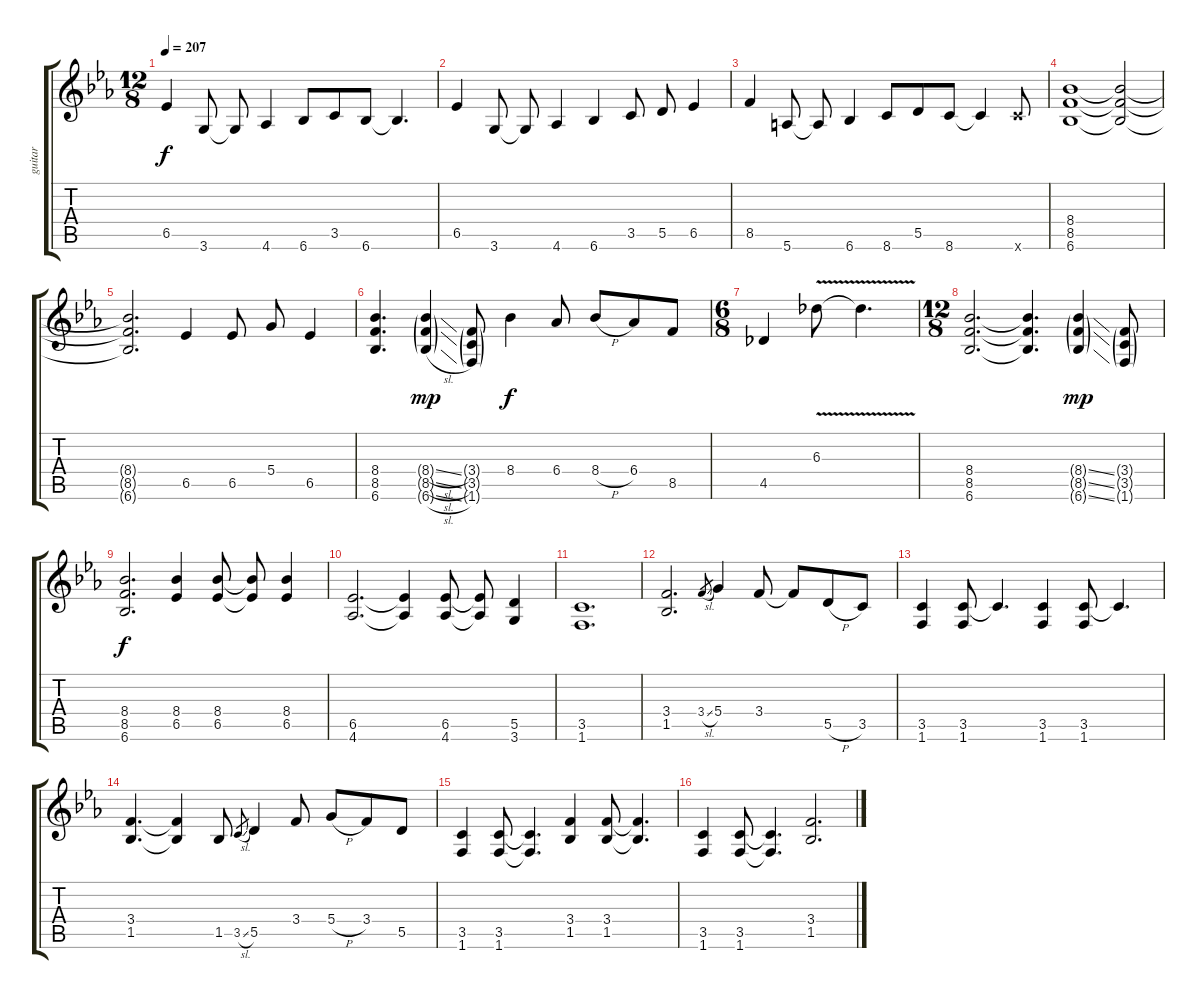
\track ("guitar" "guitar") {instrument acousticguitarsteel}
\staff {score tabs}
\tuning (E4 B3 G3 D3 A2 E2) {hide}
\ts (12 8)
\tempo 207
\clef g2
\ks eb
6.5.4{dy f} 3.6.8 3.6{t}.8 4.6.4 6.6.8 3.5.8 6.6.8 6.6{t}.4{d} |
6.5.4 3.6.8 3.6{t}.8 4.6.4 6.6.4 3.5.8 5.5.8 6.5.4 |
8.5.4 5.6.8 5.6{t}.8 6.6.4 8.6.8 5.5.8 8.6.8 8.6{t}.4 8.6{x}.8 |
(8.4 8.5 6.6).1 (8.4{t} 8.5{t} 6.6{t}).2 |
(8.4{t} 8.5{t} 6.6{t}).2{d} 6.5.4 6.5.8 5.4.8 6.5.4 |
(8.4 8.5 6.6).4{d} (8.4{sl g} 8.5{sl g} 6.6{sl g}).4{dy mp} (3.4{g} 3.5{g} 1.6{g}).8 8.4.4{dy f} 6.4.8 8.4{h}.8 6.4.8 8.5.8 |
\ts (6 8)
4.5.4 6.3{v}.8 6.3{t}.4{d} |
\ts (12 8)
(8.4 8.5 6.6).2{d} (8.4{t} 8.5{t} 6.6{t}).4{d} (8.4{ss g} 8.5{ss g} 6.6{ss g}).4{dy mp} (3.4{g} 3.5{g} 1.6{g}).8 |
(8.4 8.5 6.6).2{d dy f} (8.4 6.5).4 (8.4 6.5).8 (8.4{t} 6.5{t}).8 (8.4 6.5).4 |
(6.5 4.6).2{d} (6.5{t} 4.6{t}).4 (6.5 4.6).8 (6.5{t} 4.6{t}).8 (5.5 3.6).4 |
(3.5 1.6).1{d} |
(3.4 1.5).2{d} 3.4{sl}.8{gr} 5.4.4 3.4.8 3.4{t}.8 5.5{h}.8 3.5.8 |
(3.5 1.6).4 (3.5 1.6).8 3.5{t}.4{d} (3.5 1.6).4 (3.5 1.6).8 3.5{t}.4{d} |
(3.4 1.5).4{d} (3.4{t} 1.5{t}).4 1.5.8 3.5{sl}.8{gr} 5.5.4 3.4.8 5.4{h}.8 3.4.8 5.5.8 |
(3.5 1.6).4 (3.5 1.6).8 (3.5{t} 1.6{t}).4{d} (3.4 1.5).4 (3.4 1.5).8 (3.4{t} 1.5{t}).4{d} |
(3.5 1.6).4 (3.5 1.6).8 (3.5{t} 1.6{t}).4{d} (3.4 1.5).2{d}
